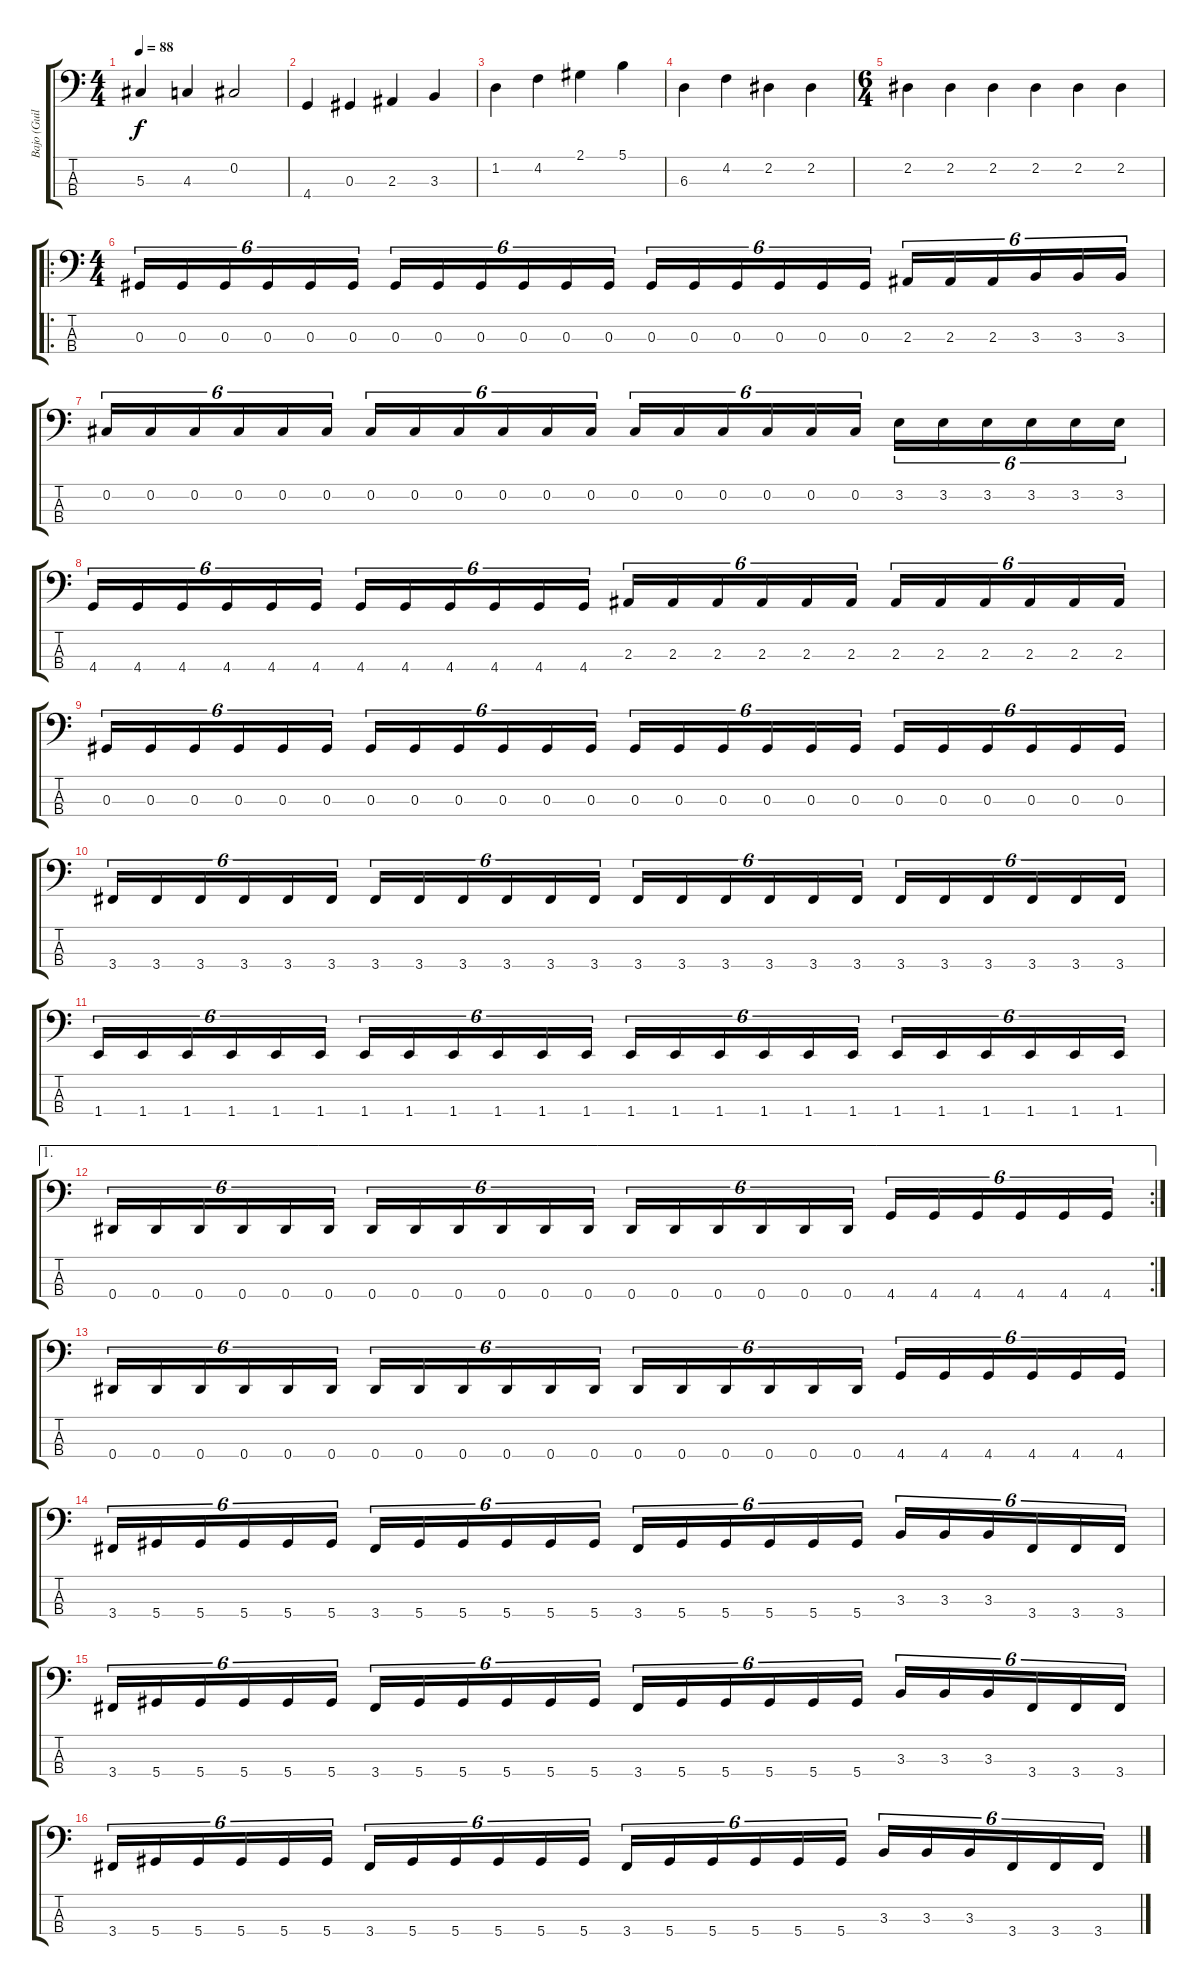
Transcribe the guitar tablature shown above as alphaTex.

\track ("Bajo (Guillermo Sánchez)" "Bajo (Guil") {instrument electricbassfinger}
\staff {score tabs}
\tuning (Gb2 Db2 Ab1 Eb1) {hide}
\ts (4 4)
\tempo 88
\clef f4
\ks c
5.3.4{dy f instrument electricbassfinger} 4.3.4 0.2.2 |
4.4.4 0.3.4 2.3.4 3.3.4 |
1.2.4 4.2.4 2.1.4 5.1.4 |
6.3.4 4.2.4 2.2.4 2.2.4 |
\ts (6 4)
2.2.4 2.2.4 2.2.4 2.2.4 2.2.4 2.2.4 |
\ro
\ts (4 4)
0.3.16{tu (6 4)} 0.3.16{tu (6 4)} 0.3.16{tu (6 4)} 0.3.16{tu (6 4)} 0.3.16{tu (6 4)} 0.3.16{tu (6 4)} 0.3.16{tu (6 4)} 0.3.16{tu (6 4)} 0.3.16{tu (6 4)} 0.3.16{tu (6 4)} 0.3.16{tu (6 4)} 0.3.16{tu (6 4)} 0.3.16{tu (6 4)} 0.3.16{tu (6 4)} 0.3.16{tu (6 4)} 0.3.16{tu (6 4)} 0.3.16{tu (6 4)} 0.3.16{tu (6 4)} 2.3.16{tu (6 4)} 2.3.16{tu (6 4)} 2.3.16{tu (6 4)} 3.3.16{tu (6 4)} 3.3.16{tu (6 4)} 3.3.16{tu (6 4)} |
0.2.16{tu (6 4)} 0.2.16{tu (6 4)} 0.2.16{tu (6 4)} 0.2.16{tu (6 4)} 0.2.16{tu (6 4)} 0.2.16{tu (6 4)} 0.2.16{tu (6 4)} 0.2.16{tu (6 4)} 0.2.16{tu (6 4)} 0.2.16{tu (6 4)} 0.2.16{tu (6 4)} 0.2.16{tu (6 4)} 0.2.16{tu (6 4)} 0.2.16{tu (6 4)} 0.2.16{tu (6 4)} 0.2.16{tu (6 4)} 0.2.16{tu (6 4)} 0.2.16{tu (6 4)} 3.2.16{tu (6 4)} 3.2.16{tu (6 4)} 3.2.16{tu (6 4)} 3.2.16{tu (6 4)} 3.2.16{tu (6 4)} 3.2.16{tu (6 4)} |
4.4.16{tu (6 4)} 4.4.16{tu (6 4)} 4.4.16{tu (6 4)} 4.4.16{tu (6 4)} 4.4.16{tu (6 4)} 4.4.16{tu (6 4)} 4.4.16{tu (6 4)} 4.4.16{tu (6 4)} 4.4.16{tu (6 4)} 4.4.16{tu (6 4)} 4.4.16{tu (6 4)} 4.4.16{tu (6 4)} 2.3.16{tu (6 4)} 2.3.16{tu (6 4)} 2.3.16{tu (6 4)} 2.3.16{tu (6 4)} 2.3.16{tu (6 4)} 2.3.16{tu (6 4)} 2.3.16{tu (6 4)} 2.3.16{tu (6 4)} 2.3.16{tu (6 4)} 2.3.16{tu (6 4)} 2.3.16{tu (6 4)} 2.3.16{tu (6 4)} |
0.3.16{tu (6 4)} 0.3.16{tu (6 4)} 0.3.16{tu (6 4)} 0.3.16{tu (6 4)} 0.3.16{tu (6 4)} 0.3.16{tu (6 4)} 0.3.16{tu (6 4)} 0.3.16{tu (6 4)} 0.3.16{tu (6 4)} 0.3.16{tu (6 4)} 0.3.16{tu (6 4)} 0.3.16{tu (6 4)} 0.3.16{tu (6 4)} 0.3.16{tu (6 4)} 0.3.16{tu (6 4)} 0.3.16{tu (6 4)} 0.3.16{tu (6 4)} 0.3.16{tu (6 4)} 0.3.16{tu (6 4)} 0.3.16{tu (6 4)} 0.3.16{tu (6 4)} 0.3.16{tu (6 4)} 0.3.16{tu (6 4)} 0.3.16{tu (6 4)} |
3.4.16{tu (6 4)} 3.4.16{tu (6 4)} 3.4.16{tu (6 4)} 3.4.16{tu (6 4)} 3.4.16{tu (6 4)} 3.4.16{tu (6 4)} 3.4.16{tu (6 4)} 3.4.16{tu (6 4)} 3.4.16{tu (6 4)} 3.4.16{tu (6 4)} 3.4.16{tu (6 4)} 3.4.16{tu (6 4)} 3.4.16{tu (6 4)} 3.4.16{tu (6 4)} 3.4.16{tu (6 4)} 3.4.16{tu (6 4)} 3.4.16{tu (6 4)} 3.4.16{tu (6 4)} 3.4.16{tu (6 4)} 3.4.16{tu (6 4)} 3.4.16{tu (6 4)} 3.4.16{tu (6 4)} 3.4.16{tu (6 4)} 3.4.16{tu (6 4)} |
1.4.16{tu (6 4)} 1.4.16{tu (6 4)} 1.4.16{tu (6 4)} 1.4.16{tu (6 4)} 1.4.16{tu (6 4)} 1.4.16{tu (6 4)} 1.4.16{tu (6 4)} 1.4.16{tu (6 4)} 1.4.16{tu (6 4)} 1.4.16{tu (6 4)} 1.4.16{tu (6 4)} 1.4.16{tu (6 4)} 1.4.16{tu (6 4)} 1.4.16{tu (6 4)} 1.4.16{tu (6 4)} 1.4.16{tu (6 4)} 1.4.16{tu (6 4)} 1.4.16{tu (6 4)} 1.4.16{tu (6 4)} 1.4.16{tu (6 4)} 1.4.16{tu (6 4)} 1.4.16{tu (6 4)} 1.4.16{tu (6 4)} 1.4.16{tu (6 4)} |
\ae 1
\rc 2
0.4.16{tu (6 4)} 0.4.16{tu (6 4)} 0.4.16{tu (6 4)} 0.4.16{tu (6 4)} 0.4.16{tu (6 4)} 0.4.16{tu (6 4)} 0.4.16{tu (6 4)} 0.4.16{tu (6 4)} 0.4.16{tu (6 4)} 0.4.16{tu (6 4)} 0.4.16{tu (6 4)} 0.4.16{tu (6 4)} 0.4.16{tu (6 4)} 0.4.16{tu (6 4)} 0.4.16{tu (6 4)} 0.4.16{tu (6 4)} 0.4.16{tu (6 4)} 0.4.16{tu (6 4)} 4.4.16{tu (6 4)} 4.4.16{tu (6 4)} 4.4.16{tu (6 4)} 4.4.16{tu (6 4)} 4.4.16{tu (6 4)} 4.4.16{tu (6 4)} |
0.4.16{tu (6 4)} 0.4.16{tu (6 4)} 0.4.16{tu (6 4)} 0.4.16{tu (6 4)} 0.4.16{tu (6 4)} 0.4.16{tu (6 4)} 0.4.16{tu (6 4)} 0.4.16{tu (6 4)} 0.4.16{tu (6 4)} 0.4.16{tu (6 4)} 0.4.16{tu (6 4)} 0.4.16{tu (6 4)} 0.4.16{tu (6 4)} 0.4.16{tu (6 4)} 0.4.16{tu (6 4)} 0.4.16{tu (6 4)} 0.4.16{tu (6 4)} 0.4.16{tu (6 4)} 4.4.16{tu (6 4)} 4.4.16{tu (6 4)} 4.4.16{tu (6 4)} 4.4.16{tu (6 4)} 4.4.16{tu (6 4)} 4.4.16{tu (6 4)} |
3.4.16{tu (6 4)} 5.4.16{tu (6 4)} 5.4.16{tu (6 4)} 5.4.16{tu (6 4)} 5.4.16{tu (6 4)} 5.4.16{tu (6 4)} 3.4.16{tu (6 4)} 5.4.16{tu (6 4)} 5.4.16{tu (6 4)} 5.4.16{tu (6 4)} 5.4.16{tu (6 4)} 5.4.16{tu (6 4)} 3.4.16{tu (6 4)} 5.4.16{tu (6 4)} 5.4.16{tu (6 4)} 5.4.16{tu (6 4)} 5.4.16{tu (6 4)} 5.4.16{tu (6 4)} 3.3.16{tu (6 4)} 3.3.16{tu (6 4)} 3.3.16{tu (6 4)} 3.4.16{tu (6 4)} 3.4.16{tu (6 4)} 3.4.16{tu (6 4)} |
3.4.16{tu (6 4)} 5.4.16{tu (6 4)} 5.4.16{tu (6 4)} 5.4.16{tu (6 4)} 5.4.16{tu (6 4)} 5.4.16{tu (6 4)} 3.4.16{tu (6 4)} 5.4.16{tu (6 4)} 5.4.16{tu (6 4)} 5.4.16{tu (6 4)} 5.4.16{tu (6 4)} 5.4.16{tu (6 4)} 3.4.16{tu (6 4)} 5.4.16{tu (6 4)} 5.4.16{tu (6 4)} 5.4.16{tu (6 4)} 5.4.16{tu (6 4)} 5.4.16{tu (6 4)} 3.3.16{tu (6 4)} 3.3.16{tu (6 4)} 3.3.16{tu (6 4)} 3.4.16{tu (6 4)} 3.4.16{tu (6 4)} 3.4.16{tu (6 4)} |
3.4.16{tu (6 4)} 5.4.16{tu (6 4)} 5.4.16{tu (6 4)} 5.4.16{tu (6 4)} 5.4.16{tu (6 4)} 5.4.16{tu (6 4)} 3.4.16{tu (6 4)} 5.4.16{tu (6 4)} 5.4.16{tu (6 4)} 5.4.16{tu (6 4)} 5.4.16{tu (6 4)} 5.4.16{tu (6 4)} 3.4.16{tu (6 4)} 5.4.16{tu (6 4)} 5.4.16{tu (6 4)} 5.4.16{tu (6 4)} 5.4.16{tu (6 4)} 5.4.16{tu (6 4)} 3.3.16{tu (6 4)} 3.3.16{tu (6 4)} 3.3.16{tu (6 4)} 3.4.16{tu (6 4)} 3.4.16{tu (6 4)} 3.4.16{tu (6 4)}
